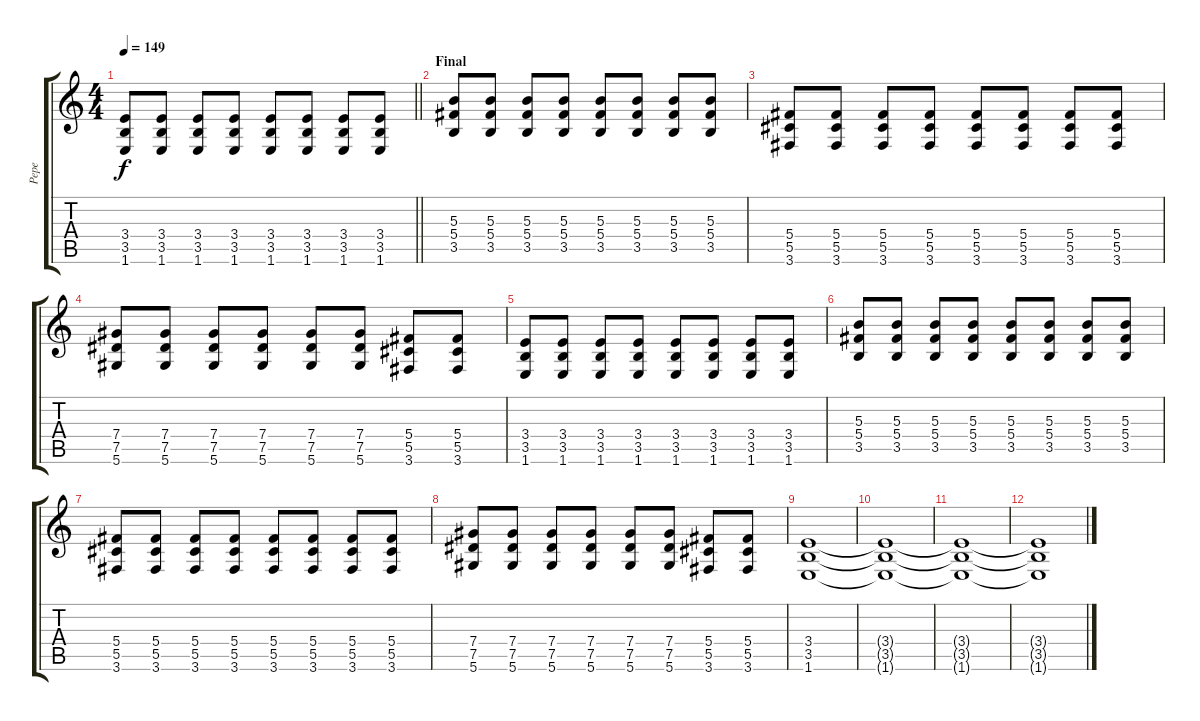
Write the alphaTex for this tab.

\track ("Pepe" "Pepe") {instrument distortionguitar}
\staff {score tabs}
\tuning (Eb4 Bb3 Gb3 Db3 Ab2 Eb2) {hide}
\ts (4 4)
\tempo 149
\clef g2
\barLineRight lightlight
\ks c
(3.4 3.5 1.6).8{dy f} (3.4 3.5 1.6).8 (3.4 3.5 1.6).8 (3.4 3.5 1.6).8 (3.4 3.5 1.6).8 (3.4 3.5 1.6).8 (3.4 3.5 1.6).8 (3.4 3.5 1.6).8 |
\section ("" "Final")
(5.3 5.4 3.5).8 (5.3 5.4 3.5).8 (5.3 5.4 3.5).8 (5.3 5.4 3.5).8 (5.3 5.4 3.5).8 (5.3 5.4 3.5).8 (5.3 5.4 3.5).8 (5.3 5.4 3.5).8 |
(5.4 5.5 3.6).8 (5.4 5.5 3.6).8 (5.4 5.5 3.6).8 (5.4 5.5 3.6).8 (5.4 5.5 3.6).8 (5.4 5.5 3.6).8 (5.4 5.5 3.6).8 (5.4 5.5 3.6).8 |
(7.4 7.5 5.6).8 (7.4 7.5 5.6).8 (7.4 7.5 5.6).8 (7.4 7.5 5.6).8 (7.4 7.5 5.6).8 (7.4 7.5 5.6).8 (5.4 5.5 3.6).8 (5.4 5.5 3.6).8 |
(3.4 3.5 1.6).8 (3.4 3.5 1.6).8 (3.4 3.5 1.6).8 (3.4 3.5 1.6).8 (3.4 3.5 1.6).8 (3.4 3.5 1.6).8 (3.4 3.5 1.6).8 (3.4 3.5 1.6).8 |
(5.3 5.4 3.5).8 (5.3 5.4 3.5).8 (5.3 5.4 3.5).8 (5.3 5.4 3.5).8 (5.3 5.4 3.5).8 (5.3 5.4 3.5).8 (5.3 5.4 3.5).8 (5.3 5.4 3.5).8 |
(5.4 5.5 3.6).8 (5.4 5.5 3.6).8 (5.4 5.5 3.6).8 (5.4 5.5 3.6).8 (5.4 5.5 3.6).8 (5.4 5.5 3.6).8 (5.4 5.5 3.6).8 (5.4 5.5 3.6).8 |
(7.4 7.5 5.6).8 (7.4 7.5 5.6).8 (7.4 7.5 5.6).8 (7.4 7.5 5.6).8 (7.4 7.5 5.6).8 (7.4 7.5 5.6).8 (5.4 5.5 3.6).8 (5.4 5.5 3.6).8 |
(3.4 3.5 1.6).1{volume 0} |
(3.4{t} 3.5{t} 1.6{t}).1 |
(3.4{t} 3.5{t} 1.6{t}).1 |
(3.4{t} 3.5{t} 1.6{t}).1
